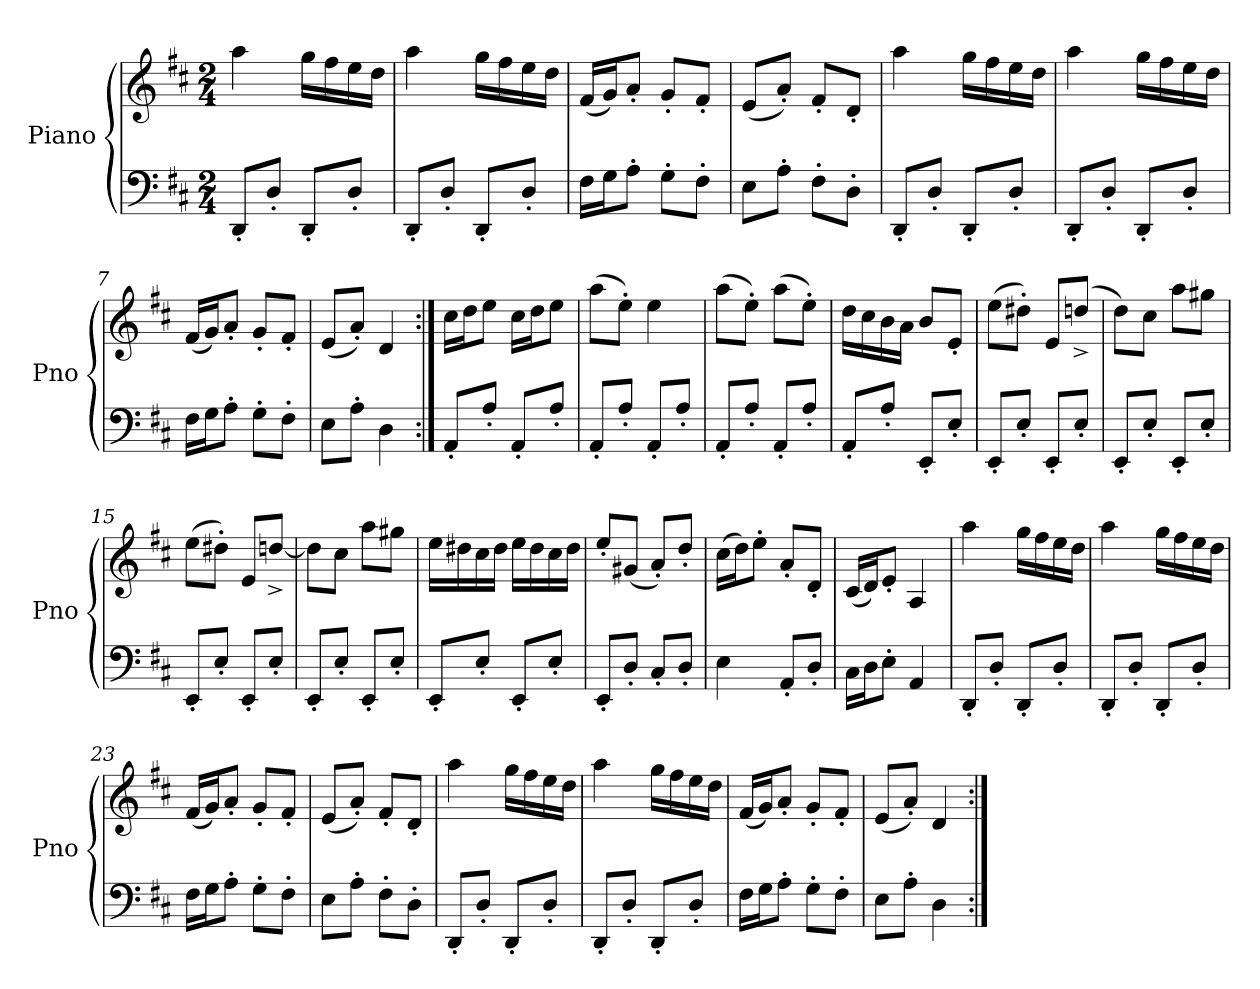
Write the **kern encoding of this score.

**kern	**kern
*part1	*part1
*staff2	*staff1
*I"Piano	*
*I'Pno	*
*clefF4	*clefG2
*k[f#c#]	*k[f#c#]
*D:	*D:
*M2/4	*M2/4
=1	=1
8DD'/L	4aa\
8D'/J	.
8DD'/L	16gg\LL
.	16ff#\
8D'/J	16ee\
.	16dd\JJ
=2	=2
8DD'/L	4aa\
8D'/J	.
8DD'/L	16gg\LL
.	16ff#\
8D'/J	16ee\
.	16dd\JJ
=3	=3
16F#\LL	(16f#/LL
16G\J	16g/J)
8A'\J	8a'/J
8G'\L	8g'/L
8F#'\J	8f#'/J
=4	=4
8E\L	(8e/L
8A'\J	8a'/J)
8F#'\L	8f#'/L
8D'\J	8d'/J
!!LO:LB:g=z
=5	=5
8DD'/L	4aa\
8D'/J	.
8DD'/L	16gg\LL
.	16ff#\
8D'/J	16ee\
.	16dd\JJ
=6	=6
8DD'/L	4aa\
8D'/J	.
8DD'/L	16gg\LL
.	16ff#\
8D'/J	16ee\
.	16dd\JJ
=7	=7
16F#\LL	(16f#/LL
16G\J	16g/J)
8A'\J	8a'/J
8G'\L	8g'/L
8F#'\J	8f#'/J
=8	=8
8E\L	(8e/L
8A'\J	8a'/J)
4D\	4d/
!!LO:LB:g=z
=9:|!	=9:|!
8AA'/L	16cc#\LL
.	16dd\J
8A'/J	8ee\J
8AA'/L	16cc#\LL
.	16dd\J
8A'/J	8ee\J
=10	=10
8AA'/L	(8aa\L
8A'/J	8ee'\J)
8AA'/L	4ee\
8A'/J	.
=11	=11
8AA'/L	(8aa\L
8A'/J	8ee'\J)
8AA'/L	(8aa\L
8A'/J	8ee'\J)
=12	=12
8AA'/L	16dd\LL
.	16cc#\
8A'/J	16b\
.	16a\JJ
8EE'/L	8b/L
8E'/J	8e'/J
!!LO:LB:g=z
=13	=13
8EE'/L	(8ee\L
8E'/J	8dd#X'\J)
8EE'/L	8e/L
8E'/J	(8ddn^/J
=14	=14
8EE'/L	8dd\L)
8E'/J	8cc#\J
8EE'/L	8aa\L
8E'/J	8gg#X\J
=15	=15
8EE'/L	(8ee\L
8E'/J	8dd#X'\J)
8EE'/L	8e/L
8E'/J	[8ddn^/J
=16	=16
8EE'/L	8dd\L]
8E'/J	8cc#\J
8EE'/L	8aa\L
8E'/J	8gg#X\J
!!LO:LB:g=z
=17	=17
8EE'/L	16ee\LL
.	16dd#X\
8E'/J	16cc#\
.	16dd#\JJ
8EE'/L	16ee\LL
.	16dd#\
8E'/J	16cc#\
.	16dd#\JJ
=18	=18
8EE'/L	8ee'/L
8D'/J	(8g#X/J
8C#'/L	8a'/L)
8D'/J	8dd'/J
=19	=19
4E\	(16cc#\LL
.	16dd\J)
.	8ee'\J
8AA'/L	8a'/L
8D'/J	8d'/J
=20	=20
16C#\LL	(16c#/LL
16D\J	16d/J)
8E'\J	8e'/J
4AA/	4A/
!!LO:LB:g=z
=21	=21
8DD'/L	4aa\
8D'/J	.
8DD'/L	16gg\LL
.	16ff#\
8D'/J	16ee\
.	16dd\JJ
=22	=22
8DD'/L	4aa\
8D'/J	.
8DD'/L	16gg\LL
.	16ff#\
8D'/J	16ee\
.	16dd\JJ
=23	=23
16F#\LL	(16f#/LL
16G\J	16g/J)
8A'\J	8a'/J
8G'\L	8g'/L
8F#'\J	8f#'/J
=24	=24
8E\L	(8e/L
8A'\J	8a'/J)
8F#'\L	8f#'/L
8D'\J	8d'/J
!!LO:LB:g=z
=25	=25
8DD'/L	4aa\
8D'/J	.
8DD'/L	16gg\LL
.	16ff#\
8D'/J	16ee\
.	16dd\JJ
=26	=26
8DD'/L	4aa\
8D'/J	.
8DD'/L	16gg\LL
.	16ff#\
8D'/J	16ee\
.	16dd\JJ
=27	=27
16F#\LL	(16f#/LL
16G\J	16g/J)
8A'\J	8a'/J
8G'\L	8g'/L
8F#'\J	8f#'/J
=28	=28
8E\L	(8e/L
8A'\J	8a'/J)
4D\	4d/
=:|!	=:|!
*-	*-
